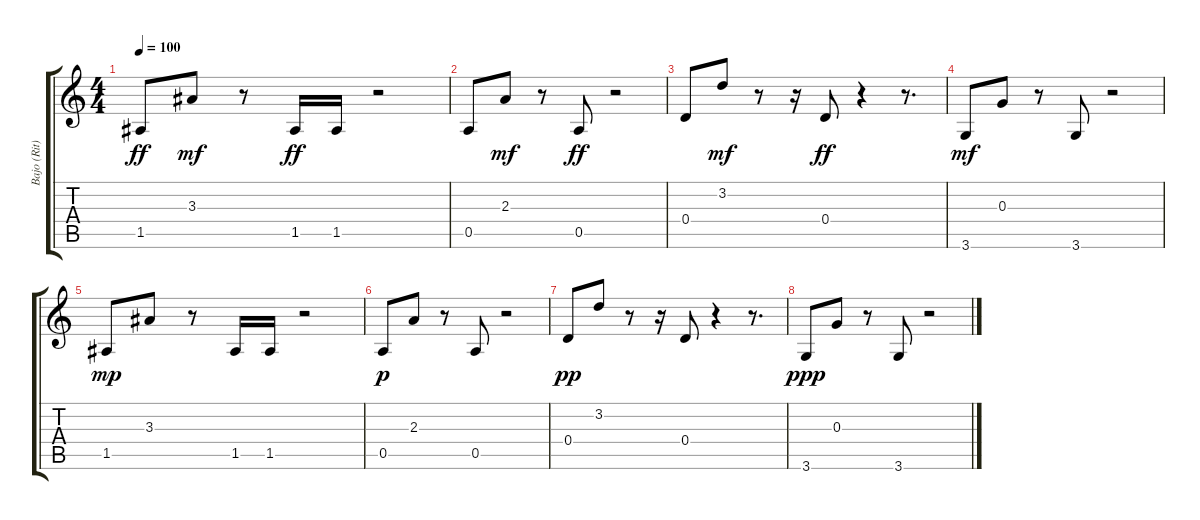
\track ("Bajo (Rit)" "Bajo (Rit)") {instrument electricbasspick}
\staff {score tabs}
\tuning (E4 B3 G3 D3 A2 E2) {hide}
\ts (4 4)
\tempo 100
\clef g2
\ks c
1.5.8{dy ff} 3.3.8{dy mf} r.8 1.5.16{dy ff} 1.5.16 r.2 |
0.5.8 2.3.8{dy mf} r.8 0.5.8{dy ff} r.2 |
0.4.8 3.2.8{dy mf} r.8 r.16 0.4.8{dy ff} r.4 r.8{d} |
3.6.8{dy mf} 0.3.8 r.8 3.6.8 r.2 |
1.5.8{dy mp} 3.3.8 r.8 1.5.16 1.5.16 r.2 |
0.5.8{dy p} 2.3.8 r.8 0.5.8 r.2 |
0.4.8{dy pp} 3.2.8 r.8 r.16 0.4.8 r.4 r.8{d} |
3.6.8{dy ppp} 0.3.8 r.8 3.6.8 r.2
